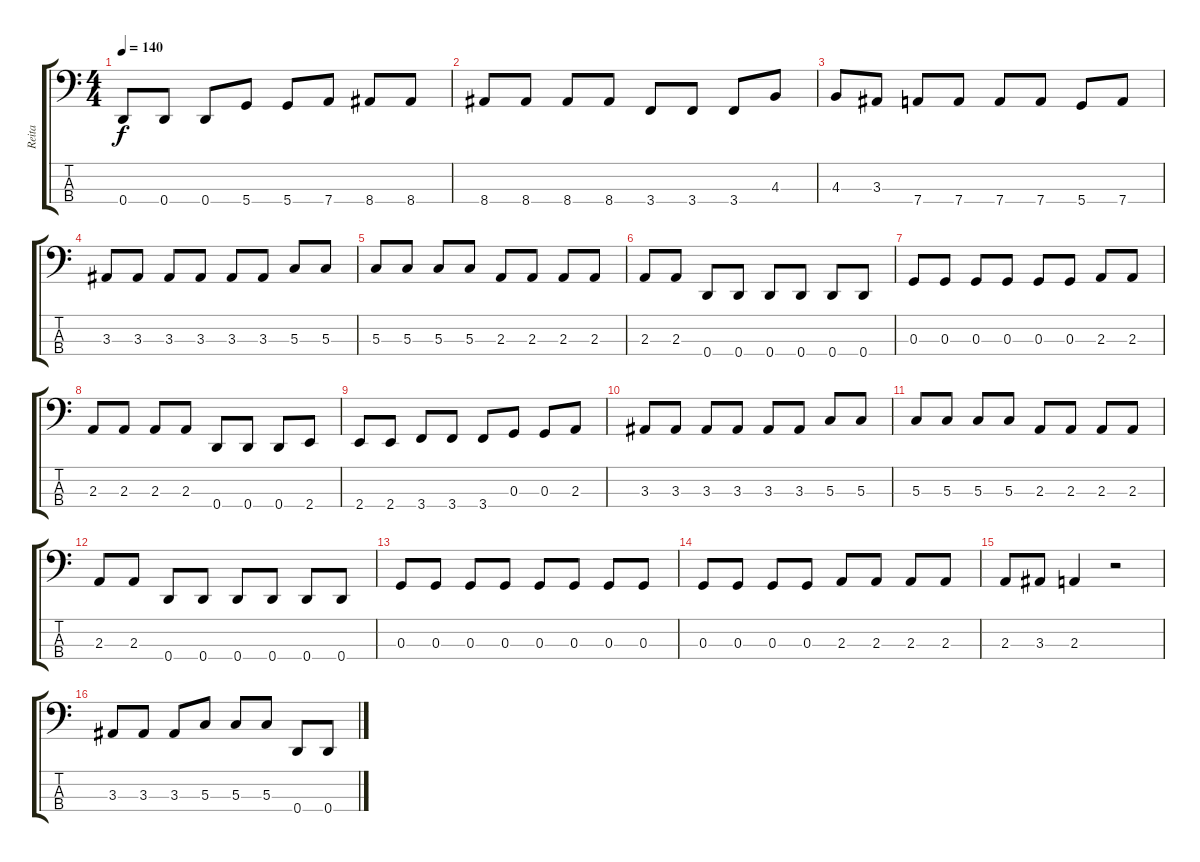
\track ("Reita" "Reita") {instrument electricbassfinger}
\staff {score tabs}
\tuning (F2 C2 G1 D1) {hide}
\ts (4 4)
\tempo 140
\clef f4
\ks c
0.4.8{dy f} 0.4.8 0.4.8 5.4.8 5.4.8 7.4.8 8.4.8 8.4.8 |
8.4.8 8.4.8 8.4.8 8.4.8 3.4.8 3.4.8 3.4.8 4.3.8 |
4.3.8 3.3.8 7.4.8 7.4.8 7.4.8 7.4.8 5.4.8 7.4.8 |
3.3.8 3.3.8 3.3.8 3.3.8 3.3.8 3.3.8 5.3.8 5.3.8 |
5.3.8 5.3.8 5.3.8 5.3.8 2.3.8 2.3.8 2.3.8 2.3.8 |
2.3.8 2.3.8 0.4.8 0.4.8 0.4.8 0.4.8 0.4.8 0.4.8 |
0.3.8 0.3.8 0.3.8 0.3.8 0.3.8 0.3.8 2.3.8 2.3.8 |
2.3.8 2.3.8 2.3.8 2.3.8 0.4.8 0.4.8 0.4.8 2.4.8 |
2.4.8 2.4.8 3.4.8 3.4.8 3.4.8 0.3.8 0.3.8 2.3.8 |
3.3.8 3.3.8 3.3.8 3.3.8 3.3.8 3.3.8 5.3.8 5.3.8 |
5.3.8 5.3.8 5.3.8 5.3.8 2.3.8 2.3.8 2.3.8 2.3.8 |
2.3.8 2.3.8 0.4.8 0.4.8 0.4.8 0.4.8 0.4.8 0.4.8 |
0.3.8 0.3.8 0.3.8 0.3.8 0.3.8 0.3.8 0.3.8 0.3.8 |
0.3.8 0.3.8 0.3.8 0.3.8 2.3.8 2.3.8 2.3.8 2.3.8 |
2.3.8 3.3.8 2.3.4 r.2 |
3.3.8 3.3.8 3.3.8 5.3.8 5.3.8 5.3.8 0.4.8 0.4.8
